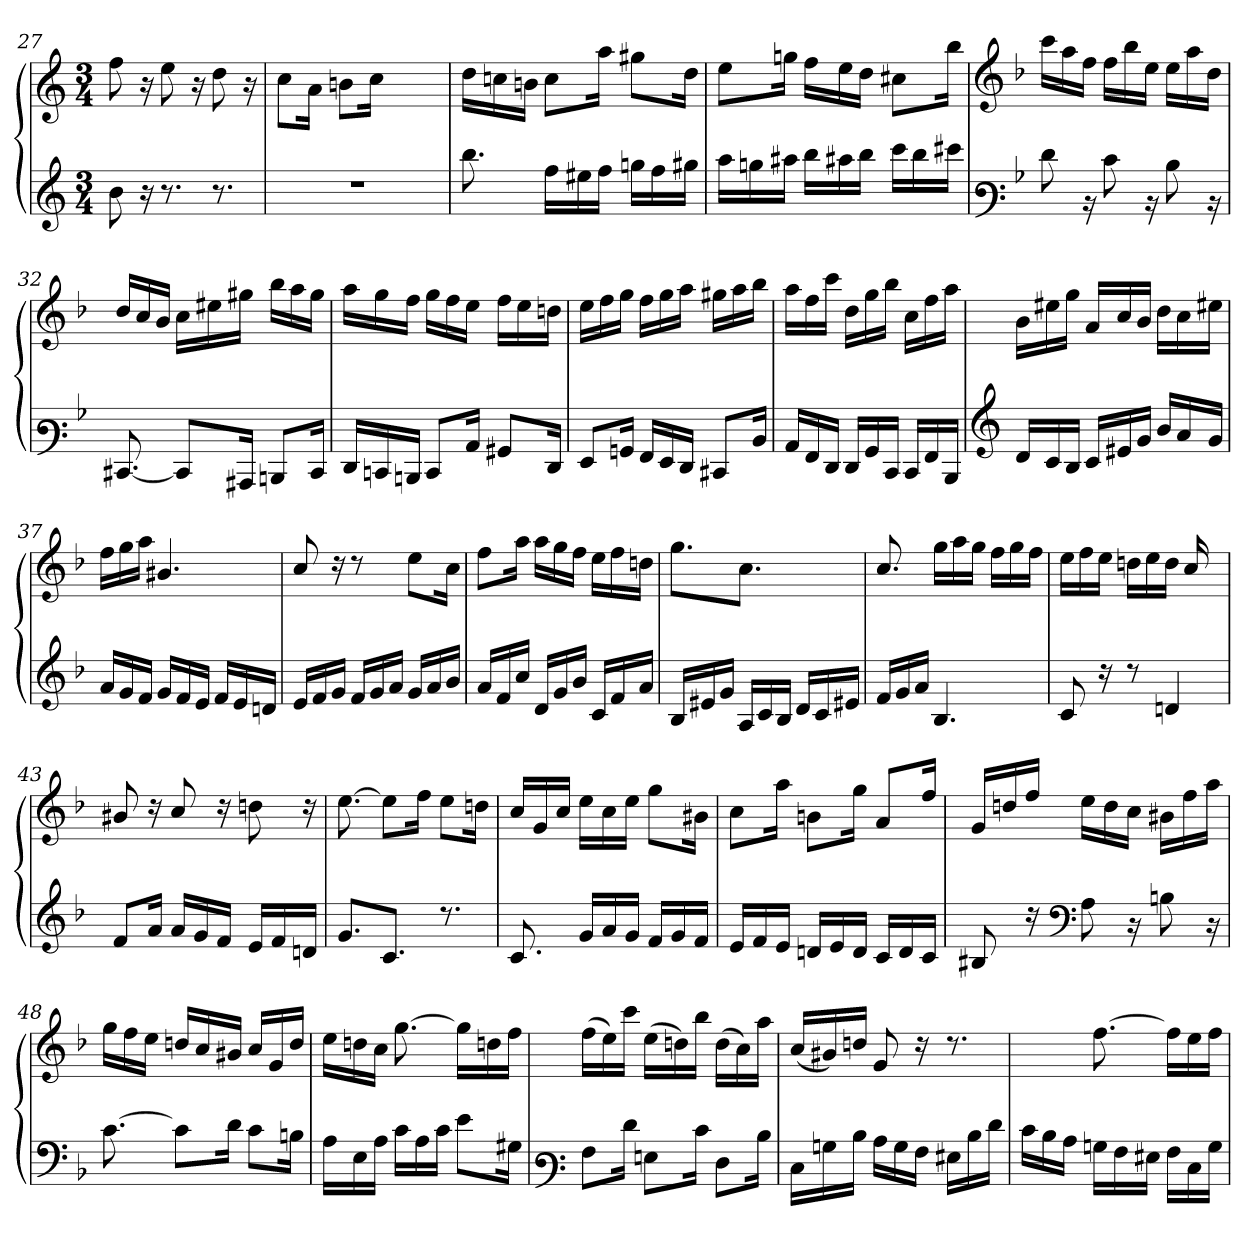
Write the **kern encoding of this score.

**kern	**kern
*part1	*part1
*staff2	*staff1
*M3/4	*M3/4
=27	=27
8b\	8ff\
16r	16r
8.r	8ee\
.	16r
8.r	8dd\
.	16r
=28	=28
2.r	8cc\L
.	16a\Jk
.	8bn\L
.	16cc\Jk
.	4.ryy
=29	=29
8.bb\	16dd\LL
.	16ccn\
.	16bn\JJ
16ff\LL	8cc\L
16ee#X\	.
16ff\JJ	16aa\Jk
16ggn\LL	8gg#X\L
16ff\	.
16gg#\JJ	16dd\Jk
=30	=30
16aa\LL	8ee\L
16ggn\	.
16aa#X\JJ	16ggn\Jk
16bb\LL	16ff\LL
16aa#X\	16ee\
16bb\JJ	16dd\JJ
16ccc\LL	8cc#X\L
16bb\	.
16ccc#\JJ	16bb\Jk
!!LO:PB:g=z
=31	=31
*clefF3	*clefG3
*k[b-]	*k[b-]
8f\	16aa\LL
.	16ff\
16rC	16dd\JJ
8e\	16dd\LL
.	16gg\
16rC	16cc\JJ
8d\	16cc\LL
.	16ff\
16rC	16b-\JJ
=32	=32
[<8.EE#X/	16b-/LL
.	16a/
.	16g/JJ
8EE#/L]	16a\LL
.	16cc#X\
16CC#/Jk	16ee#\JJ
8DDn/L	16gg\LL
.	16ff\
16EE#/Jk	16ee#\JJ
=33	=33
16FF/LL	16ff\LL
16EEn/	16ee\
16DDn/JJ	16dd\JJ
8EE/L	16ee\LL
.	16dd\
16C/Jk	16cc\JJ
8BB#X/L	16dd\LL
.	16cc\
16FF/Jk	16bn\JJ
=34	=34
8GG/L	16cc\LL
.	16dd\
16BBn/Jk	16ee\JJ
16AA/LL	16dd\LL
16GG/	16ee\
16FF/JJ	16ff\JJ
8EE#X/L	16ee#\LL
.	16ff\
16D/Jk	16gg\JJ
=35	=35
16C/LL	16ff\LL
16AA/	16dd\
16FF/JJ	16aa\JJ
16FF/LL	16b-\LL
16BB-/	16ee\
16EE/JJ	16gg\JJ
16EE/LL	16a\LL
16AA/	16dd\
16DD/JJ	16ff\JJ
!!LO:LB:g=z
=36	=36
*clefG3	*
16B-/LL	16g\LL
16A/	16cc#X\
16G/JJ	16ee\JJ
16A/LL	16f/LL
16c#X/	16a/
16e/JJ	16g/JJ
16g/LL	16b-\LL
16f/	16a\
16e/JJ	16cc#X\JJ
=37	=37
16f/LL	16dd\LL
16e/	16ee\
16d/JJ	16ff\JJ
16e/LL	4.g#X/
16d/	.
16c/JJ	.
16d/LL	.
16c/	.
16Bn/JJ	.
=38	=38
16c/LL	8a/
16d/	.
16e/JJ	16ra
16d/LL	8rb
16e/	.
16f/JJ	16ryy
16e/LL	8cc\L
16f/	.
16g/JJ	16a\Jk
=39	=39
16f/LL	8dd\L
16d/	.
16a/JJ	16ff\Jk
16B-/LL	16ff\LL
16e/	16ee\
16g/JJ	16dd\JJ
16A/LL	16cc\LL
16d/	16dd\
16f/JJ	16bn\JJ
=40	=40
16G/LL	8.ee\L
16c#X/	.
16e/JJ	.
16F/LL	8.a\J
16A/	.
16G/JJ	.
16B-/LL	8.ryy
16A/	.
16c#X/JJ	.
!!LO:LB:g=z
=41	=41
16d/LL	8.a/
16e/	.
16f/JJ	.
4.G/	16ee\LL
.	16ff\
.	16ee\JJ
.	16dd\LL
.	16ee\
.	16dd\JJ
=42	=42
8A/	16cc\LL
.	16dd\
16ra	16cc\JJ
8rb	16bn\LL
.	16cc\
4Bn/	16b\JJ
.	16a/LL
.	8ryy
=43	=43
8d/L	8g#X/
16f/Jk	16ra
16f/LL	8a/
16e/	.
16d/JJ	16ra
16c/LL	8bn\
16d/	.
16Bn/JJ	16ra
=44	=44
8.e/L	[>8.cc\
8.A/J	8cc\L]
.	16dd\Jk
8.rb	8cc\L
.	16bn\Jk
=45	=45
8.A/	16a/LL
.	16e/
.	16a/JJ
16e/LL	16cc\LL
16f/	16a\
16e/JJ	16cc\JJ
16d/LL	8ee\L
16e/	.
16d/JJ	16g#X\Jk
!!LO:LB:g=z
=46	=46
16c/LL	8a\L
16d/	.
16c/JJ	16ff\Jk
16Bn/LL	8gn\L
16c/	.
16B/JJ	16ee\Jk
16A/LL	8f/L
16B/	.
16A/JJ	16dd/Jk
=47	=47
8G#X/	16e/LL
.	16bn/
16ra	16dd/JJ
*clefF4	*
8A\	16cc\LL
.	16b\
16rC	16a\JJ
8Bn\	16g#X\LL
.	16dd\
16rC	16ff\JJ
=48	=48
[>8.c\	16ee\LL
.	16dd\
.	16cc\JJ
8c\L]	16bn/LL
.	16a/
16d\Jk	16g#X/JJ
8c\L	16a/LL
.	16e/
16Bn\Jk	16b/JJ
=49	=49
16A\LL	16cc\LL
16E\	16bn\
16A\JJ	16a\JJ
16c\LL	[>8.ee\
16A\	.
16c\JJ	.
8e\L	16ee\LL]
.	16bn\
16G#X\Jk	16dd\JJ
!!LO:LB:g=z
=50	=50
*clefF3	*
8A\L	(>16dd\LL
.	16cc\)
16f\Jk	16aa\JJ
8Gn\L	(>16cc\LL
.	16bn\)
16e\Jk	16gg\JJ
8F\L	(>16b\LL
.	16a\)
16d\Jk	16ff\JJ
=51	=51
16E\LL	(<16a/LL
16Bn\	16g#X/)
16d\JJ	16bn/JJ
16c\LL	8e/
16B\	.
16A\JJ	16ra
16G#X\LL	8.rb
16d\	.
16f\JJ	.
=52	=52
16e\LL	8.ryy
16d\	.
16c\JJ	.
16Bn\LL	[>8.dd\
16A\	.
16G#X\JJ	.
16A\LL	16dd\LL]
16E\	16cc\
16B\JJ	16dd\JJ
=	=
*-	*-
